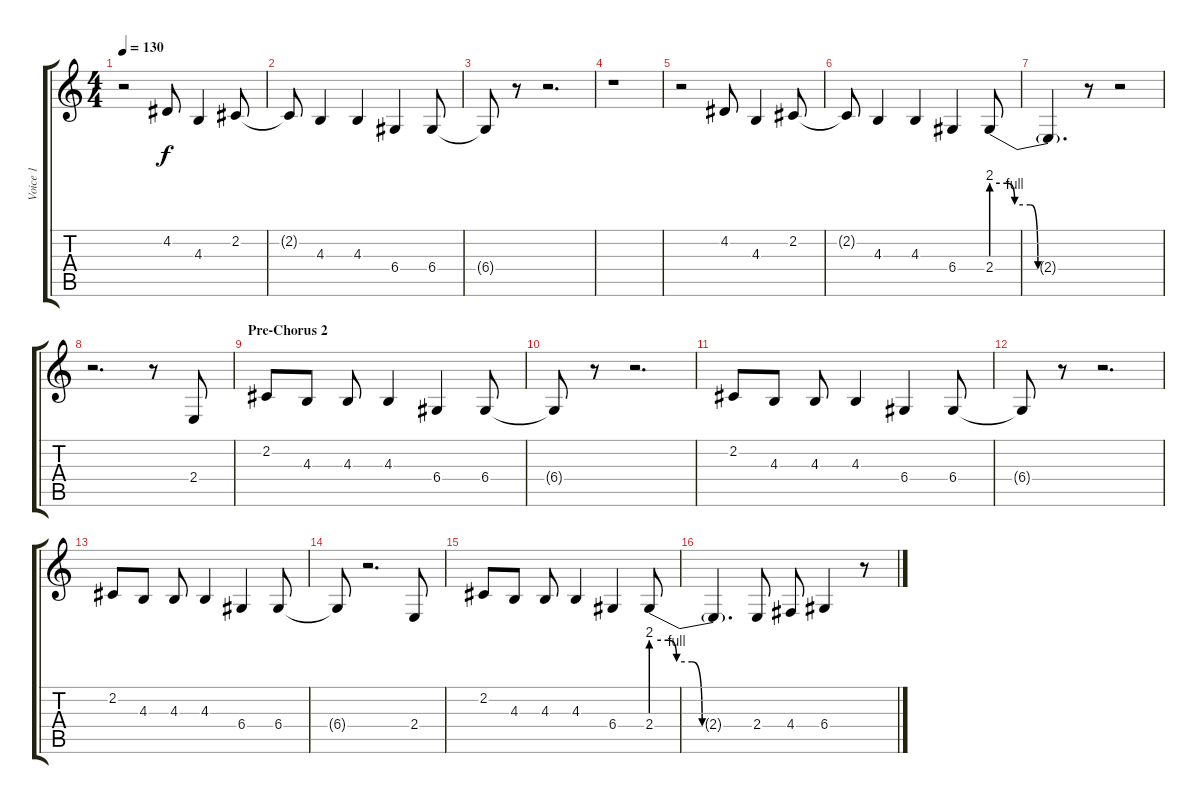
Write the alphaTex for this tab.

\track ("Voice 1" "Voice 1") {instrument oboe}
\staff {score tabs}
\tuning (E4 B3 G3 D3 A2 E2) {hide}
\ts (4 4)
\tempo 130
\clef g2
\ks c
r.2{dy f} 4.2.8 4.3.4 2.2.8 |
2.2{t}.8 4.3.4 4.3.4 6.4.4 6.4.8 |
6.4{t}.8 r.8 r.2{d} |
r.1 |
r.2 4.2.8 4.3.4 2.2.8 |
2.2{t}.8 4.3.4 4.3.4 6.4.4 2.4{be (custom 0 8 10 8 15 4 25 4 30 0 40 0 60 0)}.8 |
2.4{t}.4{d} r.8 r.2 |
r.2{d} r.8 2.4.8 |
\section ("" "Pre-Chorus 2")
2.2.8 4.3.8 4.3.8 4.3.4 6.4.4 6.4.8 |
6.4{t}.8 r.8 r.2{d} |
2.2.8 4.3.8 4.3.8 4.3.4 6.4.4 6.4.8 |
6.4{t}.8 r.8 r.2{d} |
2.2.8 4.3.8 4.3.8 4.3.4 6.4.4 6.4.8 |
6.4{t}.8 r.2{d} 2.4.8 |
2.2.8 4.3.8 4.3.8 4.3.4 6.4.4 2.4{be (custom 0 8 10 8 15 4 24 4 30 0 40 0 60 0)}.8 |
2.4{t}.4{d} 2.4.8 4.4.8 6.4.4 r.8
